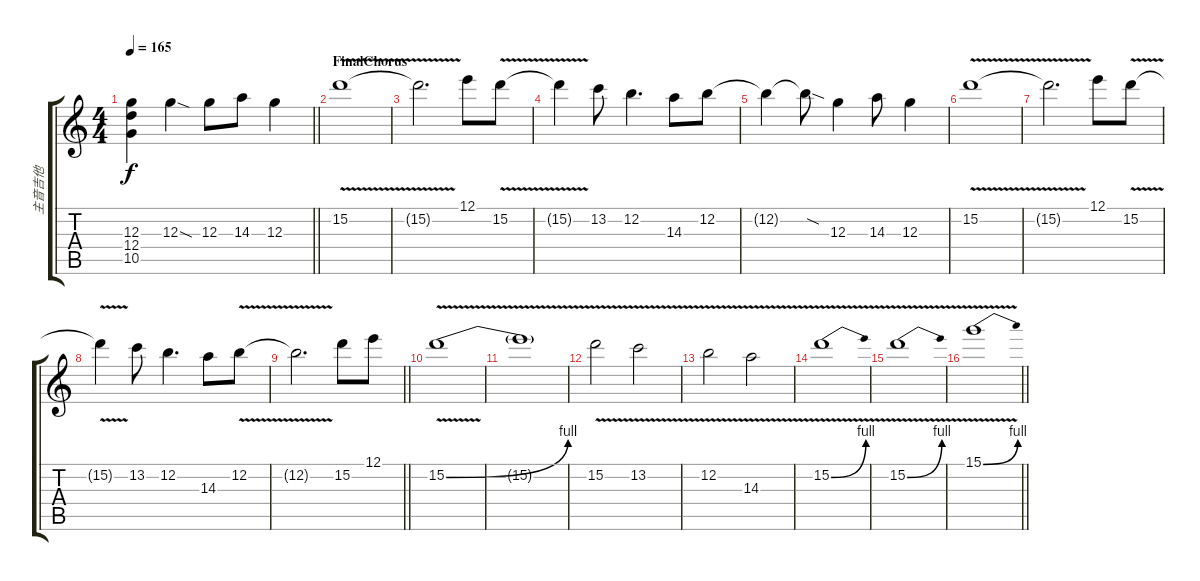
\track ("主音吉他" "主音吉他") {instrument overdrivenguitar}
\staff {score tabs}
\tuning (E4 B3 G3 D3 A2 E2) {hide}
\ts (4 4)
\tempo 165
\clef g2
\barLineRight lightlight
\ks c
(12.3 12.4 10.5).4{dy f} 12.3{sod}.4 12.3.8 14.3.8 12.3.4 |
\section ("" "FinalChorus")
15.2{v}.1 |
15.2{t}.2{d} 12.1.8 15.2{v}.8 |
15.2{t}.4 13.2.8 12.2.4{d} 14.3.8 12.2.8 |
12.2{t}.4 12.2{sod t}.8 12.3.4 14.3.8 12.3.4 |
15.2{v}.1 |
15.2{t}.2{d} 12.1.8 15.2{v}.8 |
15.2{t}.4 13.2.8 12.2.4{d} 14.3.8 12.2{v}.8 |
\barLineRight lightlight
12.2{t}.2{d} 15.2.8 12.1.8 |
15.2{be (bend 0 0 60 4) v}.1 |
15.2{t}.1 |
15.2{v}.2 13.2{v}.2 |
12.2{v}.2 14.3{v}.2 |
15.2{be (bend 0 0 60 4) v}.1 |
15.2{be (bend 0 0 60 4) v}.1 |
\barLineRight lightlight
15.1{be (bend 0 0 60 4) v}.1
